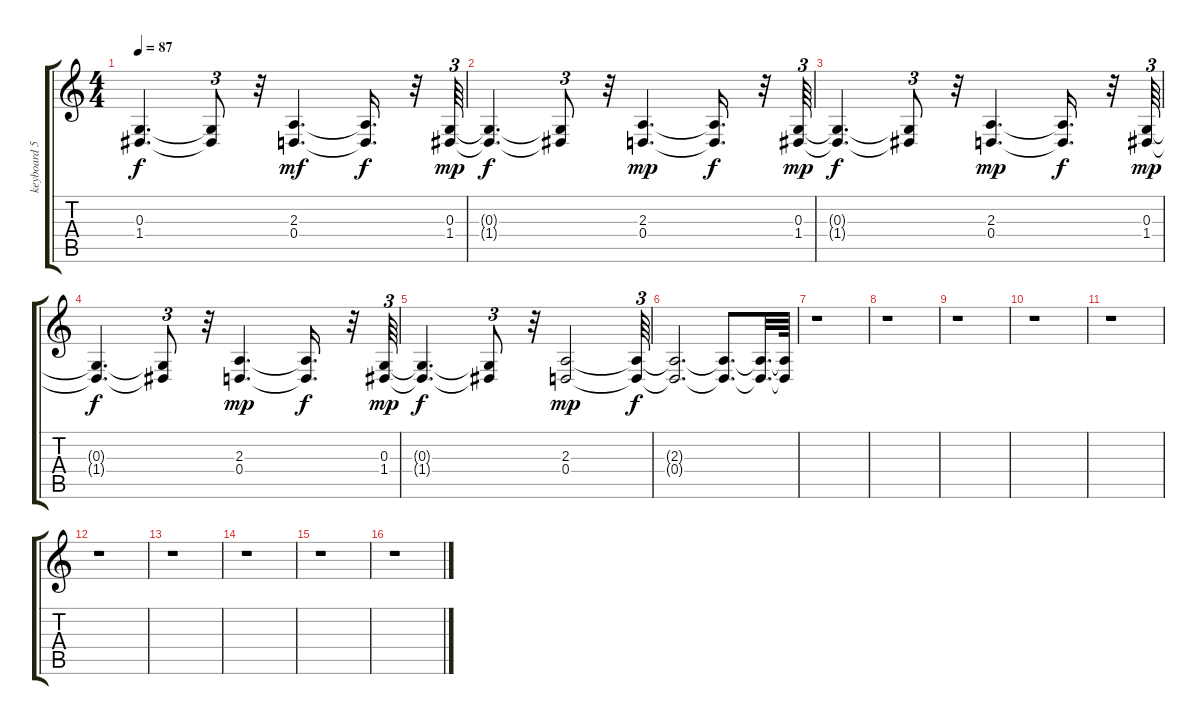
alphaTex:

\track ("keyboard 5" "keyboard 5") {instrument stringensemble1}
\staff {score tabs}
\tuning (E4 B3 G3 D3 A2 E2) {hide}
\ts (4 4)
\tempo 87
\clef g2
\ks c
(0.3{t} 1.4{t}).4{d dy f} (0.3{t} 1.4{t}).8{tu (3 2)} r.32 (2.3 0.4).4{d dy mf} (2.3{t} 0.4{t}).16{d dy f} r.32 (0.3 1.4).64{tu (3 2) dy mp} |
(0.3{t} 1.4{t}).4{d dy f} (0.3{t} 1.4{t}).8{tu (3 2)} r.32 (2.3 0.4).4{d dy mp} (2.3{t} 0.4{t}).16{d dy f} r.32 (0.3 1.4).64{tu (3 2) dy mp} |
(0.3{t} 1.4{t}).4{d dy f} (0.3{t} 1.4{t}).8{tu (3 2)} r.32 (2.3 0.4).4{d dy mp} (2.3{t} 0.4{t}).16{d dy f} r.32 (0.3 1.4).64{tu (3 2) dy mp} |
(0.3{t} 1.4{t}).4{d dy f} (0.3{t} 1.4{t}).8{tu (3 2)} r.32 (2.3 0.4).4{d dy mp} (2.3{t} 0.4{t}).16{d dy f} r.32 (0.3 1.4).64{tu (3 2) dy mp} |
(0.3{t} 1.4{t}).4{d dy f} (0.3{t} 1.4{t}).8{tu (3 2)} r.32 (2.3 0.4).2{dy mp} (2.3{t} 0.4{t}).64{tu (3 2) dy f} |
(2.3{t} 0.4{t}).2{d} (2.3{t} 0.4{t}).8{d} (2.3{t} 0.4{t}).32{d} (2.3{t} 0.4{t}).64 |
r.1 |
r.1 |
r.1 |
r.1 |
r.1 |
r.1 |
r.1 |
r.1 |
r.1 |
r.1
